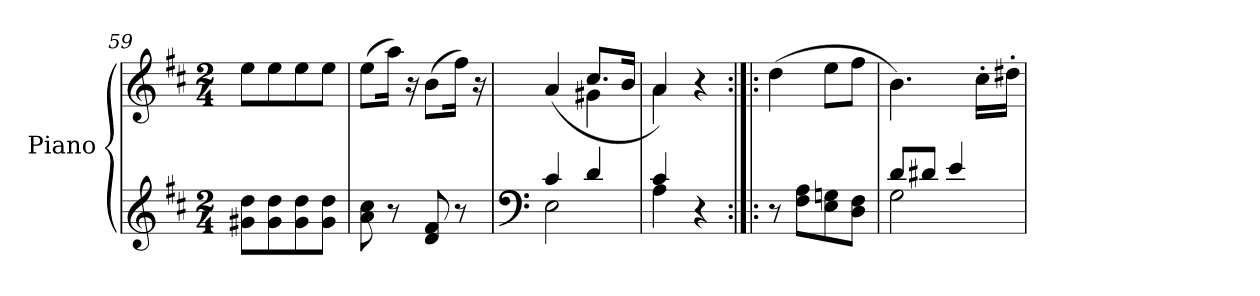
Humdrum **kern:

**kern	**kern
*part1	*part1
*staff2	*staff1
*I"Piano	*
*I'Pno.	*
*clefG2	*clefG2
*k[f#c#]	*k[f#c#]
*M2/4	*M2/4
=59	=59
8g#X\ 8dd\L	8ee\L
8g#\ 8dd\	8ee\
8g#\ 8dd\	8ee\
8g#\ 8dd\J	8ee\J
=60	=60
8a\ 8cc#\	(>8ee\L
8r	16aa\Jk)
.	16r
8d/ 8f#/	(>8b\L
8r	16ff#\Jk)
.	16r
=61	=61
*clefF4	*
*^	*^
4c#/	2E\	(>4a/	4ryy
4d/	.	8.cc#/L	4g#X\
.	.	16b/Jk	.
=62	=62	=62	=62
4c#/	4A\	4a/)	4a\
4r	4ryy	4r	4ryy
*v	*v	*	*
*	*v	*v
!!LO:LB:g=z
=63:|!|:	=63:|!|:
8r	(>4dd\
8F#\ 8A\L	.
8E\ 8Gn\	8ee\L
8D\ 8F#\J	8ff#\J
=64	=64
*^	*
8d/L	2G\	4.b\)
8d#X/J	.	.
4e/	.	.
.	.	16cc#'\LL
.	.	16dd#X'\JJ
*v	*v	*
=	=
*-	*-
